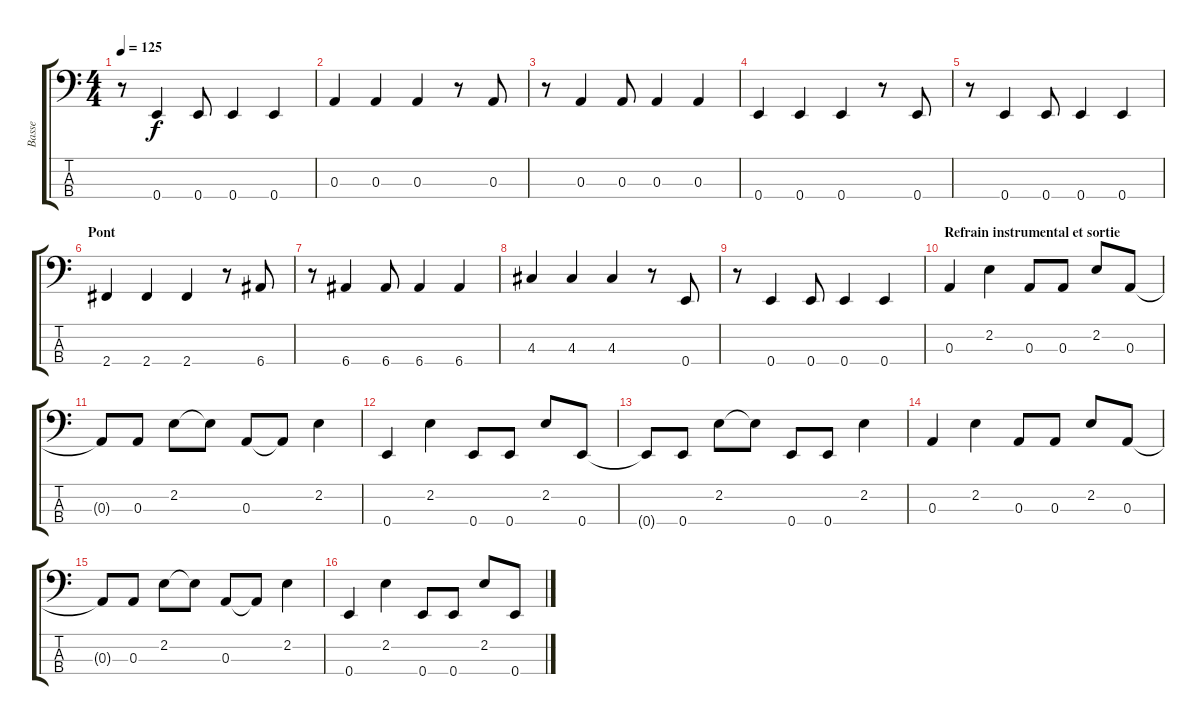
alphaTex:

\track ("Basse" "Basse") {instrument electricbasspick}
\staff {score tabs}
\tuning (G2 D2 A1 E1) {hide}
\ts (4 4)
\tempo 125
\clef f4
\ks c
r.8{dy f} 0.4.4 0.4.8 0.4.4 0.4.4 |
0.3.4 0.3.4 0.3.4 r.8 0.3.8 |
r.8 0.3.4 0.3.8 0.3.4 0.3.4 |
0.4.4 0.4.4 0.4.4 r.8 0.4.8 |
r.8 0.4.4 0.4.8 0.4.4 0.4.4 |
\section ("" "Pont")
2.4.4 2.4.4 2.4.4 r.8 6.4.8 |
r.8 6.4.4 6.4.8 6.4.4 6.4.4 |
4.3.4 4.3.4 4.3.4 r.8 0.4.8 |
r.8 0.4.4 0.4.8 0.4.4 0.4.4 |
\section ("" "Refrain instrumental et sortie")
0.3.4 2.2.4 0.3.8 0.3.8 2.2.8 0.3.8 |
0.3{t}.8 0.3.8 2.2.8 2.2{t}.8 0.3.8 0.3{t}.8 2.2.4 |
0.4.4 2.2.4 0.4.8 0.4.8 2.2.8 0.4.8 |
0.4{t}.8 0.4.8 2.2.8 2.2{t}.8 0.4.8 0.4.8 2.2.4 |
0.3.4 2.2.4 0.3.8 0.3.8 2.2.8 0.3.8 |
0.3{t}.8 0.3.8 2.2.8 2.2{t}.8 0.3.8 0.3{t}.8 2.2.4 |
0.4.4 2.2.4 0.4.8 0.4.8 2.2.8 0.4.8
